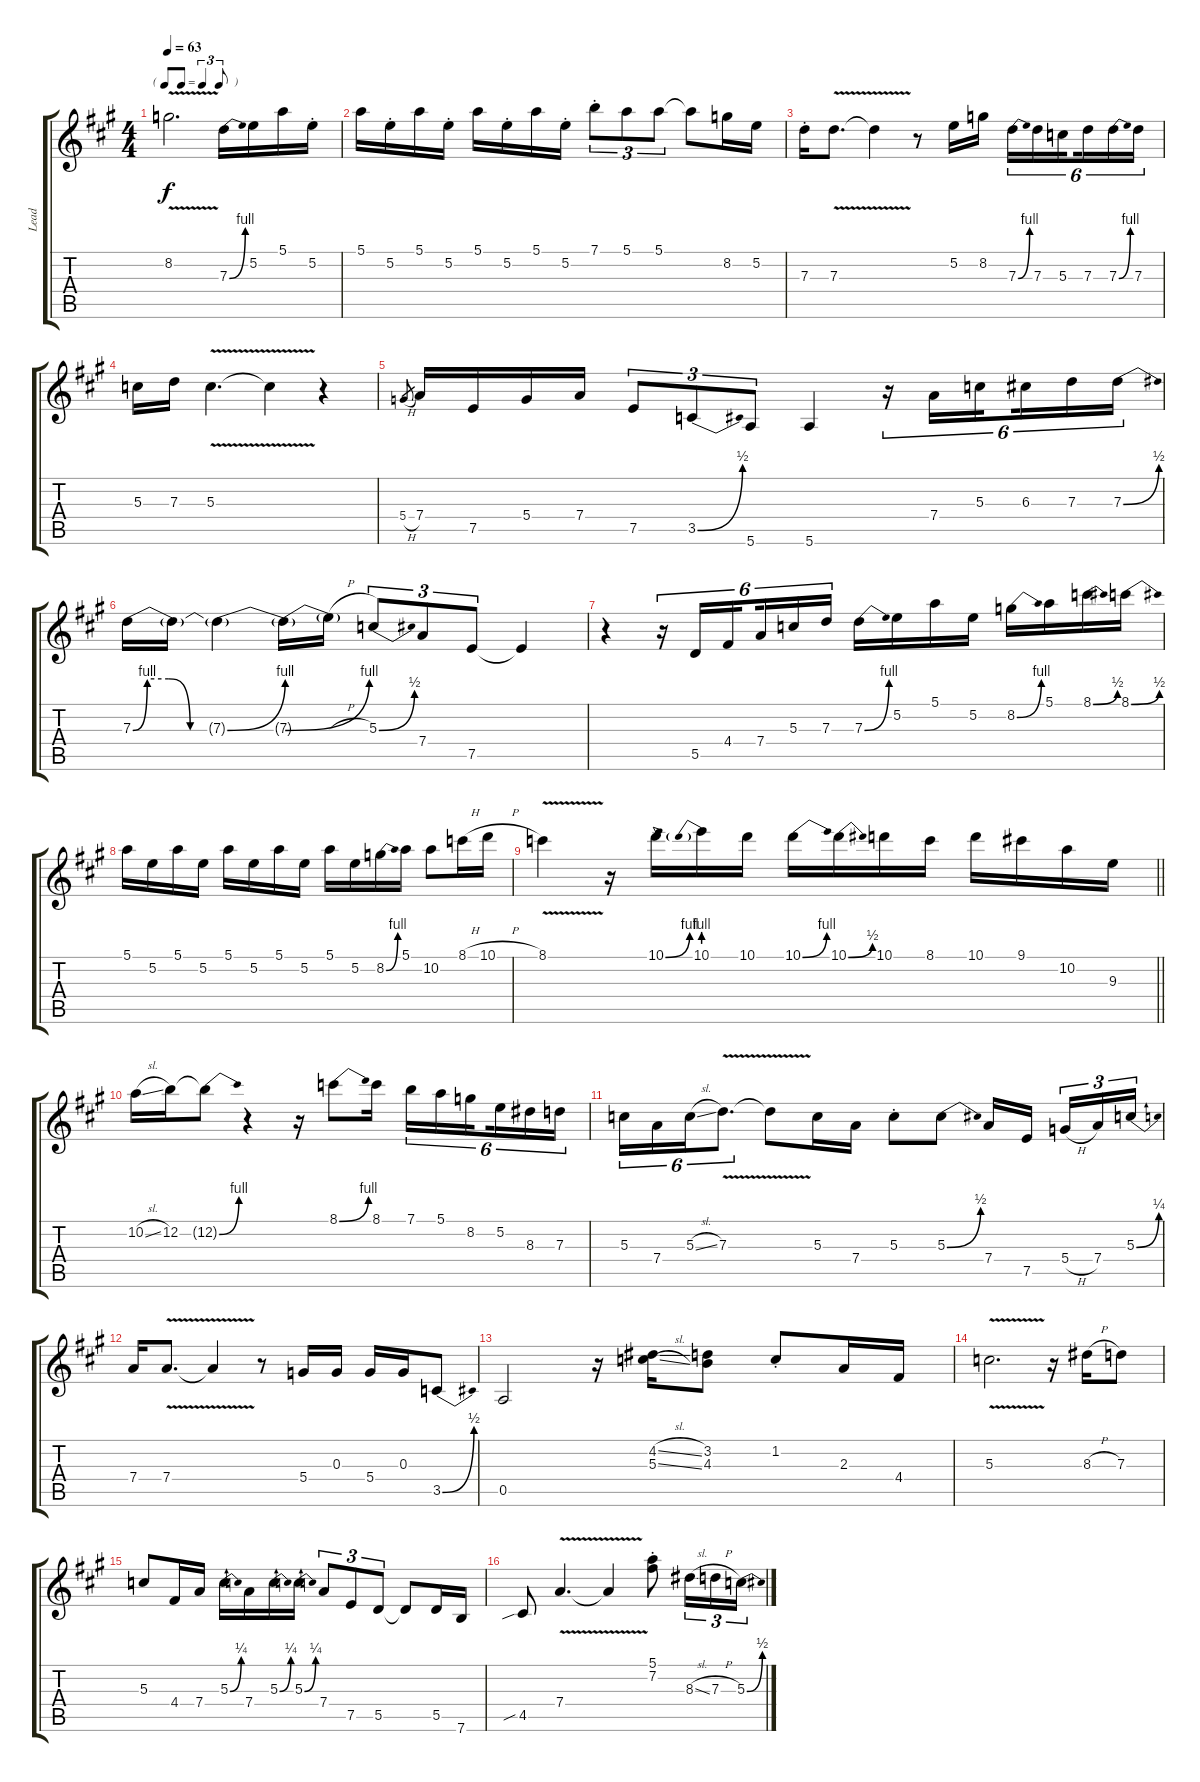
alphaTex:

\track ("Lead" "Lead") {instrument electricguitarjazz}
\staff {score tabs}
\tuning (E4 B3 G3 D3 A2 E2) {hide}
\ts (4 4)
\tf triplet8th
\tempo 63
\clef g2
\ks a
8.2{v}.2{d dy f} 7.3{be (bend 0 0 60 4)}.16 5.2.16 5.1.16 5.2{st}.16 |
5.1.16 5.2{st}.16 5.1.16 5.2{st}.16 5.1.16 5.2{st}.16 5.1.16 5.2{st}.16 7.1{st}.8{tu (3 2)} 5.1.8{tu (3 2)} 5.1.8{tu (3 2)} 5.1{t}.8 8.2.16 5.2.16 |
7.3{st}.16 7.3{v}.8{d} 7.3{v t}.4 r.8 5.2.16 8.2.16 7.3{be (bend 0 0 60 4)}.16{tu (6 4)} 7.3.16{tu (6 4)} 5.3.16{tu (6 4) beam splitsecondary} 7.3.16{tu (6 4)} 7.3{be (bend 0 0 60 4)}.16{tu (6 4)} 7.3.16{tu (6 4)} |
5.3.16 7.3.16 5.3{v}.4{d} 5.3{v t}.4 r.4 |
5.4{h}.8{gr} 7.4.16 7.5.16 5.4.16 7.4.16 7.5.8{tu (3 2)} 3.5{be (bend 0 0 60 2)}.8{tu (3 2)} 5.6.8{tu (3 2)} 5.6.4 r.16{tu (6 4)} 7.4.16{tu (6 4)} 5.3.16{tu (6 4) beam splitsecondary} 6.3.16{tu (6 4)} 7.3.16{tu (6 4)} 7.3{be (bend 0 0 60 2)}.16{tu (6 4)} |
7.3{be (custom 0 0 10 4 25 4 40 0 60 0)}.16 7.3{t}.16 7.3{be (bend 0 0 60 4) t}.4 7.3{be (bend 0 0 60 4) t}.16 7.3{h t}.16 5.3{be (bend 0 0 60 2)}.8{tu (3 2)} 7.4.8{tu (3 2)} 7.5.8{tu (3 2)} 7.5{t}.4 |
r.4 r.16{tu (6 4)} 5.5.16{tu (6 4)} 4.4.16{tu (6 4) beam splitsecondary} 7.4.16{tu (6 4)} 5.3.16{tu (6 4)} 7.3.16{tu (6 4)} 7.3{be (bend 0 0 60 4)}.16 5.2.16 5.1.16 5.2.16 8.2{be (bend 0 0 60 4)}.16 5.1.16 8.1{be (bend 0 0 60 2)}.16 8.1{be (bend 0 0 60 2)}.16 |
5.1.16 5.2.16 5.1.16 5.2.16 5.1.16 5.2.16 5.1.16 5.2.16 5.1.16 5.2.16 8.2{be (bend 0 0 60 4)}.16 5.1.16 10.2.8 8.1{h}.16 10.1{h}.16 |
\barLineRight lightlight
8.1{v}.4 r.16 10.1{be (bend 0 0 60 4)}.16 10.1{be (prebend 0 4 60 4)}.16 10.1.16 10.1{be (bend 0 0 60 4)}.16 10.1{be (bend 0 0 60 2)}.16 10.1.16 8.1.16 10.1.16 9.1.16 10.2.16 9.3.16 |
10.2{sl}.16 12.2.16 12.2{be (bend 0 0 60 4) t}.8 r.4 r.16 8.1{be (bend 0 0 60 4)}.8 8.1.16 7.1.16{tu (6 4)} 5.1.16{tu (6 4)} 8.2.16{tu (6 4) beam splitsecondary} 5.2.16{tu (6 4)} 8.3.16{tu (6 4)} 7.3.16{tu (6 4)} |
5.3.16{tu (6 4)} 7.4.16{tu (6 4)} 5.3{sl}.16{tu (6 4)} 7.3{v}.8{d tu (6 4)} 7.3{v t}.8 5.3.16 7.4.16 5.3{st}.8 5.3{be (bend 0 0 60 2)}.8 7.4.16 7.5.16{beam splitsecondary} 5.4{h}.16{tu (3 2)} 7.4.16{tu (3 2)} 5.3{be (bend 0 0 60 1)}.16{tu (3 2)} |
7.4.16 7.4{v}.8{d} 7.4{v t}.4 r.8 5.4.16 0.3.16 5.4.16 0.3.16 3.5{be (bend 0 0 60 2)}.8 |
0.5.2 r.16 (4.2{sl} 5.3{sl}).16 (3.2 4.3).8 1.2{st}.8 2.3.16 4.4.16 |
5.3{v}.2{d} r.16 8.3{h}.16 7.3.8 |
5.3.8 4.4.16 7.4.16 5.3{be (bend 0 0 60 1)}.16 7.4.16 5.3{be (bend 0 0 60 1)}.16 5.3{be (bend 0 0 60 1)}.16 7.4.8{tu (3 2)} 7.5.8{tu (3 2)} 5.5.8{tu (3 2)} 5.5{t}.8 5.5.16 7.6.16 |
4.5{sib}.8 7.4{v}.4{d} 7.4{v t}.4 (5.1{st} 7.2{st}).8 8.3{sl}.16{tu (3 2)} 7.3{h}.16{tu (3 2)} 5.3{be (bend 0 0 60 2)}.16{tu (3 2)}
